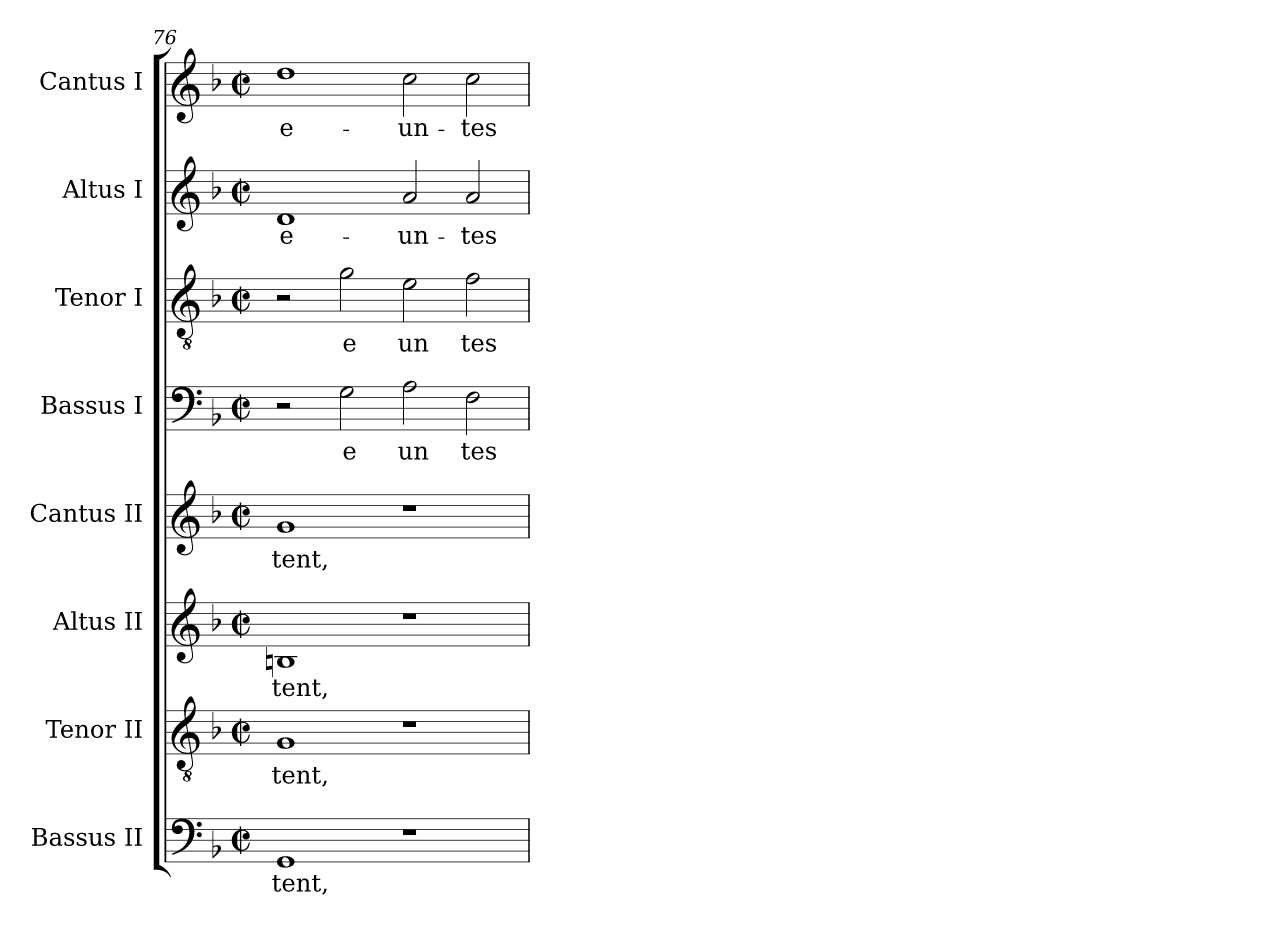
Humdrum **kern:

**kern	**text	**kern	**text	**kern	**text	**kern	**text	**kern	**text	**kern	**text	**kern	**text	**kern	**text
*part8	*part8	*part7	*part7	*part6	*part6	*part5	*part5	*part4	*part4	*part3	*part3	*part2	*part2	*part1	*part1
*staff8	*staff8	*staff7	*staff7	*staff6	*staff6	*staff5	*staff5	*staff4	*staff4	*staff3	*staff3	*staff2	*staff2	*staff1	*staff1
*I"Bassus II	*	*I"Tenor II	*	*I"Altus II	*	*I"Cantus II	*	*I"Bassus I	*	*I"Tenor I	*	*I"Altus I	*	*I"Cantus I	*
*I'Bassus II	*	*I'Tenor II	*	*I'Altus II	*	*I'Cantus II	*	*I'Bassus I	*	*I'Tenor I	*	*I'Altus I	*	*I'Cantus I	*
*clefF4	*	*clefGv2	*	*clefG2	*	*clefG2	*	*clefF4	*	*clefGv2	*	*clefG2	*	*clefG2	*
*k[b-]	*	*k[b-]	*	*k[b-]	*	*k[b-]	*	*k[b-]	*	*k[b-]	*	*k[b-]	*	*k[b-]	*
*F:	*	*F:	*	*F:	*	*F:	*	*F:	*	*F:	*	*F:	*	*F:	*
*M2/2	*	*M2/2	*	*M2/2	*	*M2/2	*	*M2/2	*	*M2/2	*	*M2/2	*	*M2/2	*
*met(c|)	*	*met(c|)	*	*met(c|)	*	*met(c|)	*	*met(c|)	*	*met(c|)	*	*met(c|)	*	*met(c|)	*
=76	=76	=76	=76	=76	=76	=76	=76	=76	=76	=76	=76	=76	=76	=76	=76
!	!LO:LY:b:cj	!	!LO:LY:b:cj	!	!LO:LY:b:cj	!	!LO:LY:b:cj	!	!	!	!	!	!LO:LY:b:cj	!	!LO:LY:b:cj
1GG	-tent,	1G	tent,	1Bn	tent,	1g	tent,	2r	.	2r	.	1d	e-	1dd	e-
!	!	!	!	!	!	!	!	!	!LO:LY:b:cj	!	!LO:LY:b:cj	!	!	!	!
.	.	.	.	.	.	.	.	2G\	e	2g\	e	.	.	.	.
!	!	!	!	!	!	!	!	!	!LO:LY:b:cj	!	!LO:LY:b:cj	!	!LO:LY:b:cj	!	!LO:LY:b:cj
1r	.	1r	.	1r	.	1r	.	2A\	un	2e\	un	2a/	-un-	2cc\	-un-
!	!	!	!	!	!	!	!	!	!LO:LY:b:cj	!	!LO:LY:b:cj	!	!LO:LY:b:cj	!	!LO:LY:b:cj
.	.	.	.	.	.	.	.	2F\	tes	2f\	tes	2a/	-tes	2cc\	-tes
=	=	=	=	=	=	=	=	=	=	=	=	=	=	=	=
*-	*-	*-	*-	*-	*-	*-	*-	*-	*-	*-	*-	*-	*-	*-	*-
